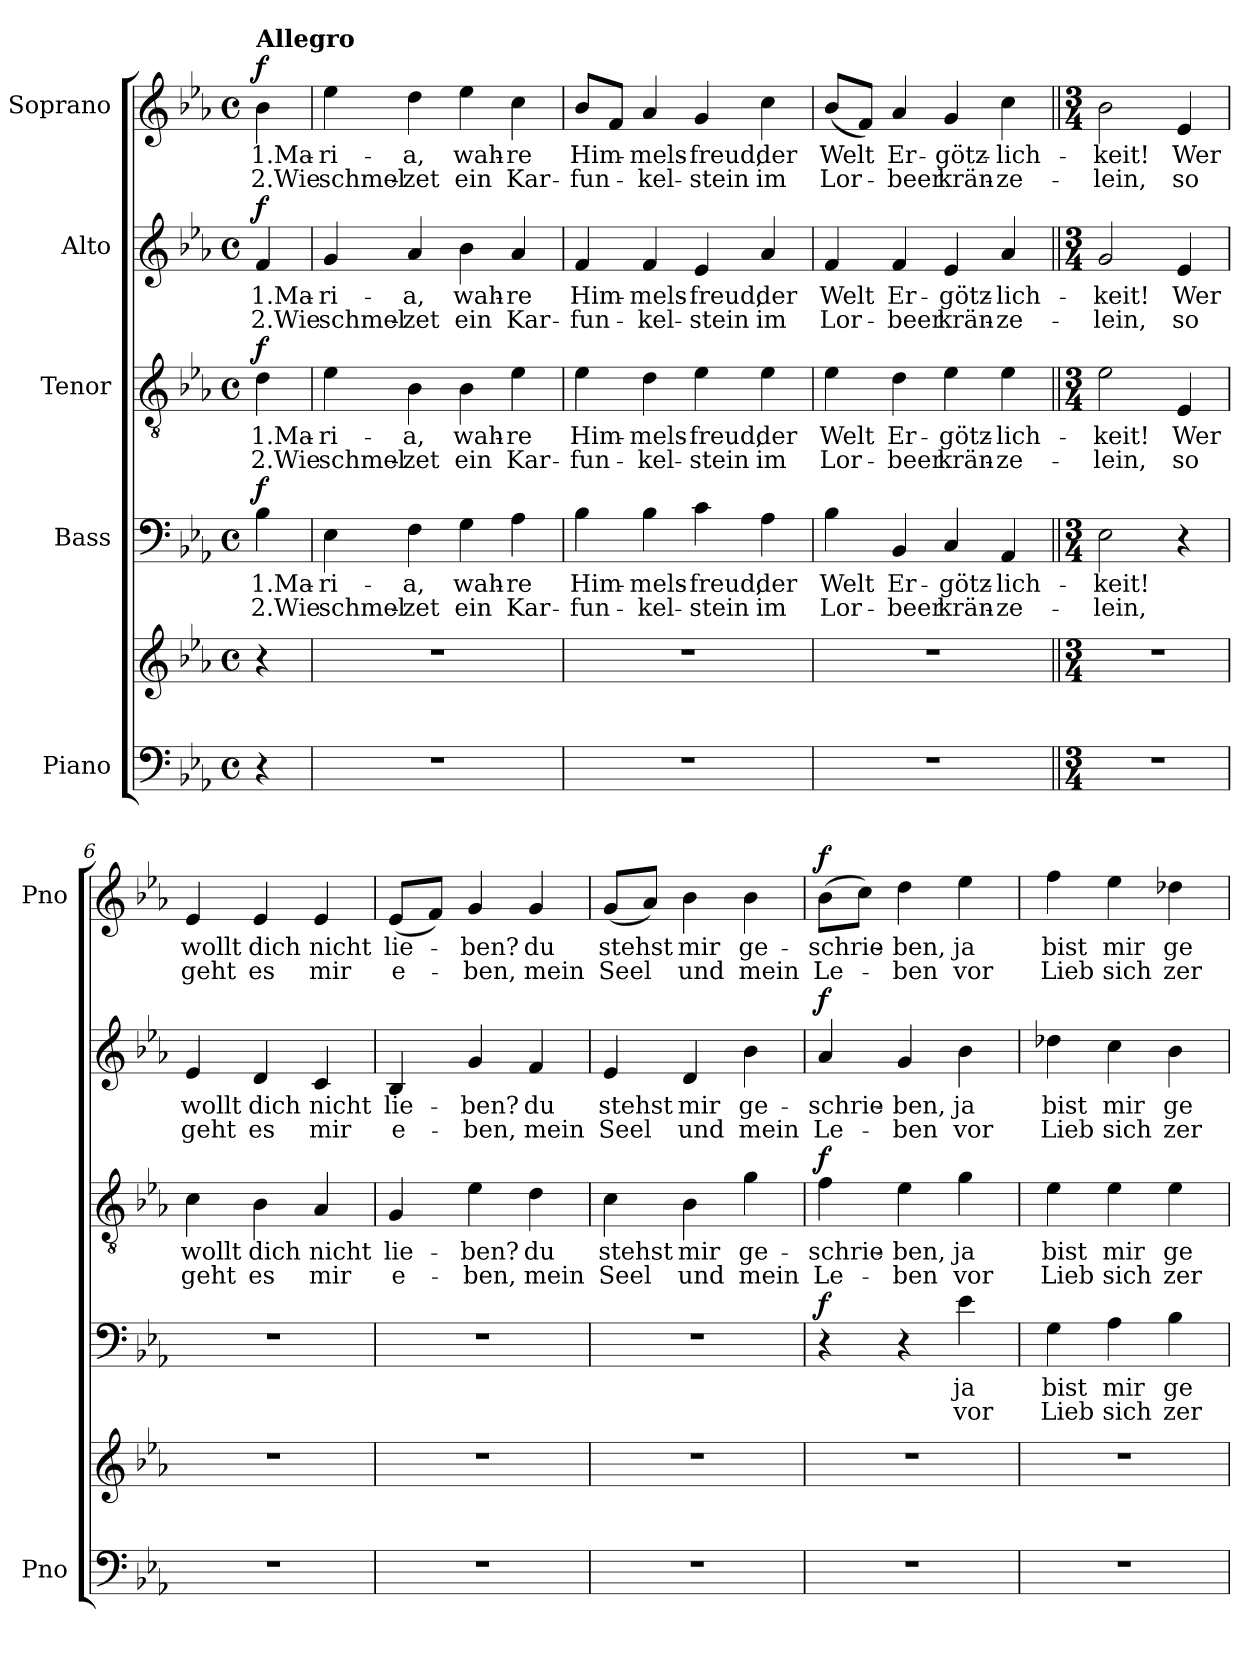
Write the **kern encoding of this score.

**kern	**kern	**kern	**text	**text	**dynam	**kern	**text	**text	**dynam	**kern	**text	**text	**dynam	**kern	**text	**text	**dynam
*part5	*part5	*part4	*part4	*part4	*part4	*part3	*part3	*part3	*part3	*part2	*part2	*part2	*part2	*part1	*part1	*part1	*part1
*staff6	*staff5	*staff4	*staff4	*staff4	*staff4	*staff3	*staff3	*staff3	*staff3	*staff2	*staff2	*staff2	*staff2	*staff1	*staff1	*staff1	*staff1
*I"Piano	*	*I"Bass	*	*	*	*I"Tenor	*	*	*	*I"Alto	*	*	*	*I"Soprano	*	*	*
*I'Pno	*	*	*	*	*	*	*	*	*	*	*	*	*	*I'Pno	*	*	*
*clefF4	*clefG2	*clefF4	*	*	*	*clefGv2	*	*	*	*clefG2	*	*	*	*clefG2	*	*	*
*k[b-e-a-]	*k[b-e-a-]	*k[b-e-a-]	*	*	*	*k[b-e-a-]	*	*	*	*k[b-e-a-]	*	*	*	*k[b-e-a-]	*	*	*
*E-:	*E-:	*E-:	*	*	*	*E-:	*	*	*	*E-:	*	*	*	*E-:	*	*	*
*M4/4	*M4/4	*M4/4	*	*	*	*M4/4	*	*	*	*M4/4	*	*	*	*M4/4	*	*	*
*met(c)	*met(c)	*met(c)	*	*	*	*met(c)	*	*	*	*met(c)	*	*	*	*met(c)	*	*	*
=1	=1	=1	=1	=1	=1	=1	=1	=1	=1	=1	=1	=1	=1	=1	=1	=1	=1
!	!	!	!	!	!	!	!	!	!	!	!	!	!	!LO:TX:a:B:t=Allegro	!	!	!
!	!	!	!LO:LY:b	!LO:LY:b	!LO:DY:b	!	!LO:LY:b	!LO:LY:b	!LO:DY:b	!	!LO:LY:b	!LO:LY:b	!LO:DY:b	!	!LO:LY:b	!LO:LY:b	!LO:DY:b
4r	4r	4B-\	1.Ma-	2.Wie	f	4d\	1.Ma-	2.Wie	f	4f/	1.Ma-	2.Wie	f	4b-\	1.Ma-	2.Wie	f
=2	=2	=2	=2	=2	=2	=2	=2	=2	=2	=2	=2	=2	=2	=2	=2	=2	=2
!	!	!	!LO:LY:b	!LO:LY:b	!	!	!LO:LY:b	!LO:LY:b	!	!	!LO:LY:b	!LO:LY:b	!	!	!LO:LY:b	!LO:LY:b	!
1r	1r	4E-\	-ri-	schmel-	.	4e-\	-ri-	schmel-	.	4g/	-ri-	schmel-	.	4ee-\	-ri-	schmel-	.
!	!	!	!LO:LY:b	!LO:LY:b	!	!	!LO:LY:b	!LO:LY:b	!	!	!LO:LY:b	!LO:LY:b	!	!	!LO:LY:b	!LO:LY:b	!
.	.	4F\	-a,	-zet	.	4B-\	-a,	-zet	.	4a-/	-a,	-zet	.	4dd\	-a,	-zet	.
!	!	!	!LO:LY:b	!LO:LY:b	!	!	!LO:LY:b	!LO:LY:b	!	!	!LO:LY:b	!LO:LY:b	!	!	!LO:LY:b	!LO:LY:b	!
.	.	4G\	wah-	ein	.	4B-\	wah-	ein	.	4b-\	wah-	ein	.	4ee-\	wah-	ein	.
!	!	!	!LO:LY:b	!LO:LY:b	!	!	!LO:LY:b	!LO:LY:b	!	!	!LO:LY:b	!LO:LY:b	!	!	!LO:LY:b	!LO:LY:b	!
.	.	4A-\	-re	Kar-	.	4e-\	-re	Kar-	.	4a-/	-re	Kar-	.	4cc\	-re	Kar-	.
=3	=3	=3	=3	=3	=3	=3	=3	=3	=3	=3	=3	=3	=3	=3	=3	=3	=3
!	!	!	!LO:LY:b	!LO:LY:b	!	!	!LO:LY:b	!LO:LY:b	!	!	!LO:LY:b	!LO:LY:b	!	!	!LO:LY:b	!LO:LY:b	!
1r	1r	4B-\	Him-	-fun-	.	4e-\	Him-	-fun-	.	4f/	Him-	-fun-	.	8b-/L	Him-	-fun-	.
.	.	.	.	.	.	.	.	.	.	.	.	.	.	8f/J	.	.	.
!	!	!	!LO:LY:b	!LO:LY:b	!	!	!LO:LY:b	!LO:LY:b	!	!	!LO:LY:b	!LO:LY:b	!	!	!LO:LY:b	!LO:LY:b	!
.	.	4B-\	-mels-	-kel-	.	4d\	-mels-	-kel-	.	4f/	-mels-	-kel-	.	4a-/	-mels-	-kel-	.
!	!	!	!LO:LY:b	!LO:LY:b	!	!	!LO:LY:b	!LO:LY:b	!	!	!LO:LY:b	!LO:LY:b	!	!	!LO:LY:b	!LO:LY:b	!
.	.	4c\	-freud,	-stein	.	4e-\	-freud,	-stein	.	4e-/	-freud,	-stein	.	4g/	-freud,	-stein	.
!	!	!	!LO:LY:b	!LO:LY:b	!	!	!LO:LY:b	!LO:LY:b	!	!	!LO:LY:b	!LO:LY:b	!	!	!LO:LY:b	!LO:LY:b	!
.	.	4A-\	der	im	.	4e-\	der	im	.	4a-/	der	im	.	4cc\	der	im	.
=4	=4	=4	=4	=4	=4	=4	=4	=4	=4	=4	=4	=4	=4	=4	=4	=4	=4
!	!	!	!LO:LY:b	!LO:LY:b	!	!	!LO:LY:b	!LO:LY:b	!	!	!LO:LY:b	!LO:LY:b	!	!	!LO:LY:b	!LO:LY:b	!
1r	1r	4B-\	Welt	Lor-	.	4e-\	Welt	Lor-	.	4f/	Welt	Lor-	.	(<8b-/L	Welt	Lor-	.
.	.	.	.	.	.	.	.	.	.	.	.	.	.	8f/J)	.	.	.
!	!	!	!LO:LY:b	!LO:LY:b	!	!	!LO:LY:b	!LO:LY:b	!	!	!LO:LY:b	!LO:LY:b	!	!	!LO:LY:b	!LO:LY:b	!
.	.	4BB-/	Er-	-beer	.	4d\	Er-	-beer	.	4f/	Er-	-beer	.	4a-/	Er-	-beer	.
!	!	!	!LO:LY:b	!LO:LY:b	!	!	!LO:LY:b	!LO:LY:b	!	!	!LO:LY:b	!LO:LY:b	!	!	!LO:LY:b	!LO:LY:b	!
.	.	4C/	-götz-	krän-	.	4e-\	-götz-	krän-	.	4e-/	-götz-	krän-	.	4g/	-götz-	krän-	.
!	!	!	!LO:LY:b	!LO:LY:b	!	!	!LO:LY:b	!LO:LY:b	!	!	!LO:LY:b	!LO:LY:b	!	!	!LO:LY:b	!LO:LY:b	!
.	.	4AA-/	-lich-	-ze-	.	4e-\	-lich-	-ze-	.	4a-/	-lich-	-ze-	.	4cc\	-lich-	-ze-	.
!!LO:PB:g=z
=5||	=5||	=5||	=5||	=5||	=5||	=5||	=5||	=5||	=5||	=5||	=5||	=5||	=5||	=5||	=5||	=5||	=5||
*M3/4	*M3/4	*M3/4	*	*	*	*M3/4	*	*	*	*M3/4	*	*	*	*M3/4	*	*	*
!	!	!	!LO:LY:b	!LO:LY:b	!	!	!LO:LY:b	!LO:LY:b	!	!	!LO:LY:b	!LO:LY:b	!	!	!LO:LY:b	!LO:LY:b	!
2.r	2.r	2E-\	-keit!	-lein,	.	2e-\	-keit!	-lein,	.	2g/	-keit!	-lein,	.	2b-\	-keit!	-lein,	.
!	!	!	!	!	!	!	!LO:LY:b	!LO:LY:b	!	!	!LO:LY:b	!LO:LY:b	!	!	!LO:LY:b	!LO:LY:b	!
.	.	4r	.	.	.	4E-/	Wer	so	.	4e-/	Wer	so	.	4e-/	Wer	so	.
!!LO:PB:g=z
=6	=6	=6	=6	=6	=6	=6	=6	=6	=6	=6	=6	=6	=6	=6	=6	=6	=6
!	!	!	!	!	!	!	!LO:LY:b	!LO:LY:b	!	!	!LO:LY:b	!LO:LY:b	!	!	!LO:LY:b	!LO:LY:b	!
2.r	2.r	2.r	.	.	.	4c\	wollt	geht	.	4e-/	wollt	geht	.	4e-/	wollt	geht	.
!	!	!	!	!	!	!	!LO:LY:b	!LO:LY:b	!	!	!LO:LY:b	!LO:LY:b	!	!	!LO:LY:b	!LO:LY:b	!
.	.	.	.	.	.	4B-\	dich	es	.	4d/	dich	es	.	4e-/	dich	es	.
!	!	!	!	!	!	!	!LO:LY:b	!LO:LY:b	!	!	!LO:LY:b	!LO:LY:b	!	!	!LO:LY:b	!LO:LY:b	!
.	.	.	.	.	.	4A-/	nicht	mir	.	4c/	nicht	mir	.	4e-/	nicht	mir	.
=7	=7	=7	=7	=7	=7	=7	=7	=7	=7	=7	=7	=7	=7	=7	=7	=7	=7
!	!	!	!	!	!	!	!LO:LY:b	!LO:LY:b	!	!	!LO:LY:b	!LO:LY:b	!	!	!LO:LY:b	!LO:LY:b	!
2.r	2.r	2.r	.	.	.	4G/	lie-	e-	.	4B-/	lie-	e-	.	(<8e-/L	lie-	e-	.
.	.	.	.	.	.	.	.	.	.	.	.	.	.	8f/J)	.	.	.
!	!	!	!	!	!	!	!LO:LY:b	!LO:LY:b	!	!	!LO:LY:b	!LO:LY:b	!	!	!LO:LY:b	!LO:LY:b	!
.	.	.	.	.	.	4e-\	-ben?	-ben,	.	4g/	-ben?	-ben,	.	4g/	-ben?	-ben,	.
!	!	!	!	!	!	!	!LO:LY:b	!LO:LY:b	!	!	!LO:LY:b	!LO:LY:b	!	!	!LO:LY:b	!LO:LY:b	!
.	.	.	.	.	.	4d\	du	mein	.	4f/	du	mein	.	4g/	du	mein	.
=8	=8	=8	=8	=8	=8	=8	=8	=8	=8	=8	=8	=8	=8	=8	=8	=8	=8
!	!	!	!	!	!	!	!LO:LY:b	!LO:LY:b	!	!	!LO:LY:b	!LO:LY:b	!	!	!LO:LY:b	!LO:LY:b	!
2.r	2.r	2.r	.	.	.	4c\	stehst	Seel	.	4e-/	stehst	Seel	.	(<8g/L	stehst	Seel	.
.	.	.	.	.	.	.	.	.	.	.	.	.	.	8a-/J)	.	.	.
!	!	!	!	!	!	!	!LO:LY:b	!LO:LY:b	!	!	!LO:LY:b	!LO:LY:b	!	!	!LO:LY:b	!LO:LY:b	!
.	.	.	.	.	.	4B-\	mir	und	.	4d/	mir	und	.	4b-\	mir	und	.
!	!	!	!	!	!	!	!LO:LY:b	!LO:LY:b	!	!	!LO:LY:b	!LO:LY:b	!	!	!LO:LY:b	!LO:LY:b	!
.	.	.	.	.	.	4g\	ge-	mein	.	4b-\	ge-	mein	.	4b-\	ge-	mein	.
=9	=9	=9	=9	=9	=9	=9	=9	=9	=9	=9	=9	=9	=9	=9	=9	=9	=9
!	!	!	!	!	!LO:DY:b	!	!LO:LY:b	!LO:LY:b	!LO:DY:b	!	!LO:LY:b	!LO:LY:b	!LO:DY:b	!	!LO:LY:b	!LO:LY:b	!LO:DY:b
2.r	2.r	4r	.	.	f	4f\	-schrie-	Le-	f	4a-/	-schrie-	Le-	f	(>8b-\L	-schrie-	Le-	f
.	.	.	.	.	.	.	.	.	.	.	.	.	.	8cc\J)	.	.	.
!	!	!	!	!	!	!	!LO:LY:b	!LO:LY:b	!	!	!LO:LY:b	!LO:LY:b	!	!	!LO:LY:b	!LO:LY:b	!
.	.	4r	.	.	.	4e-\	-ben,	-ben	.	4g/	-ben,	-ben	.	4dd\	-ben,	-ben	.
!	!	!	!LO:LY:b	!LO:LY:b	!	!	!LO:LY:b	!LO:LY:b	!	!	!LO:LY:b	!LO:LY:b	!	!	!LO:LY:b	!LO:LY:b	!
.	.	4e-\	ja	vor	.	4g\	ja	vor	.	4b-\	ja	vor	.	4ee-\	ja	vor	.
=10	=10	=10	=10	=10	=10	=10	=10	=10	=10	=10	=10	=10	=10	=10	=10	=10	=10
!	!	!	!LO:LY:b	!LO:LY:b	!	!	!LO:LY:b	!LO:LY:b	!	!	!LO:LY:b	!LO:LY:b	!	!	!LO:LY:b	!LO:LY:b	!
2.r	2.r	4G\	bist	Lieb	.	4e-\	bist	Lieb	.	4dd-X\	bist	Lieb	.	4ff\	bist	Lieb	.
!	!	!	!LO:LY:b	!LO:LY:b	!	!	!LO:LY:b	!LO:LY:b	!	!	!LO:LY:b	!LO:LY:b	!	!	!LO:LY:b	!LO:LY:b	!
.	.	4A-\	mir	sich	.	4e-\	mir	sich	.	4cc\	mir	sich	.	4ee-\	mir	sich	.
!	!	!	!LO:LY:b	!LO:LY:b	!	!	!LO:LY:b	!LO:LY:b	!	!	!LO:LY:b	!LO:LY:b	!	!	!LO:LY:b	!LO:LY:b	!
.	.	4B-\	ge-	zer-	.	4e-\	ge-	zer-	.	4b-\	ge-	zer-	.	4dd-X\	ge-	zer-	.
=	=	=	=	=	=	=	=	=	=	=	=	=	=	=	=	=	=
*-	*-	*-	*-	*-	*-	*-	*-	*-	*-	*-	*-	*-	*-	*-	*-	*-	*-
